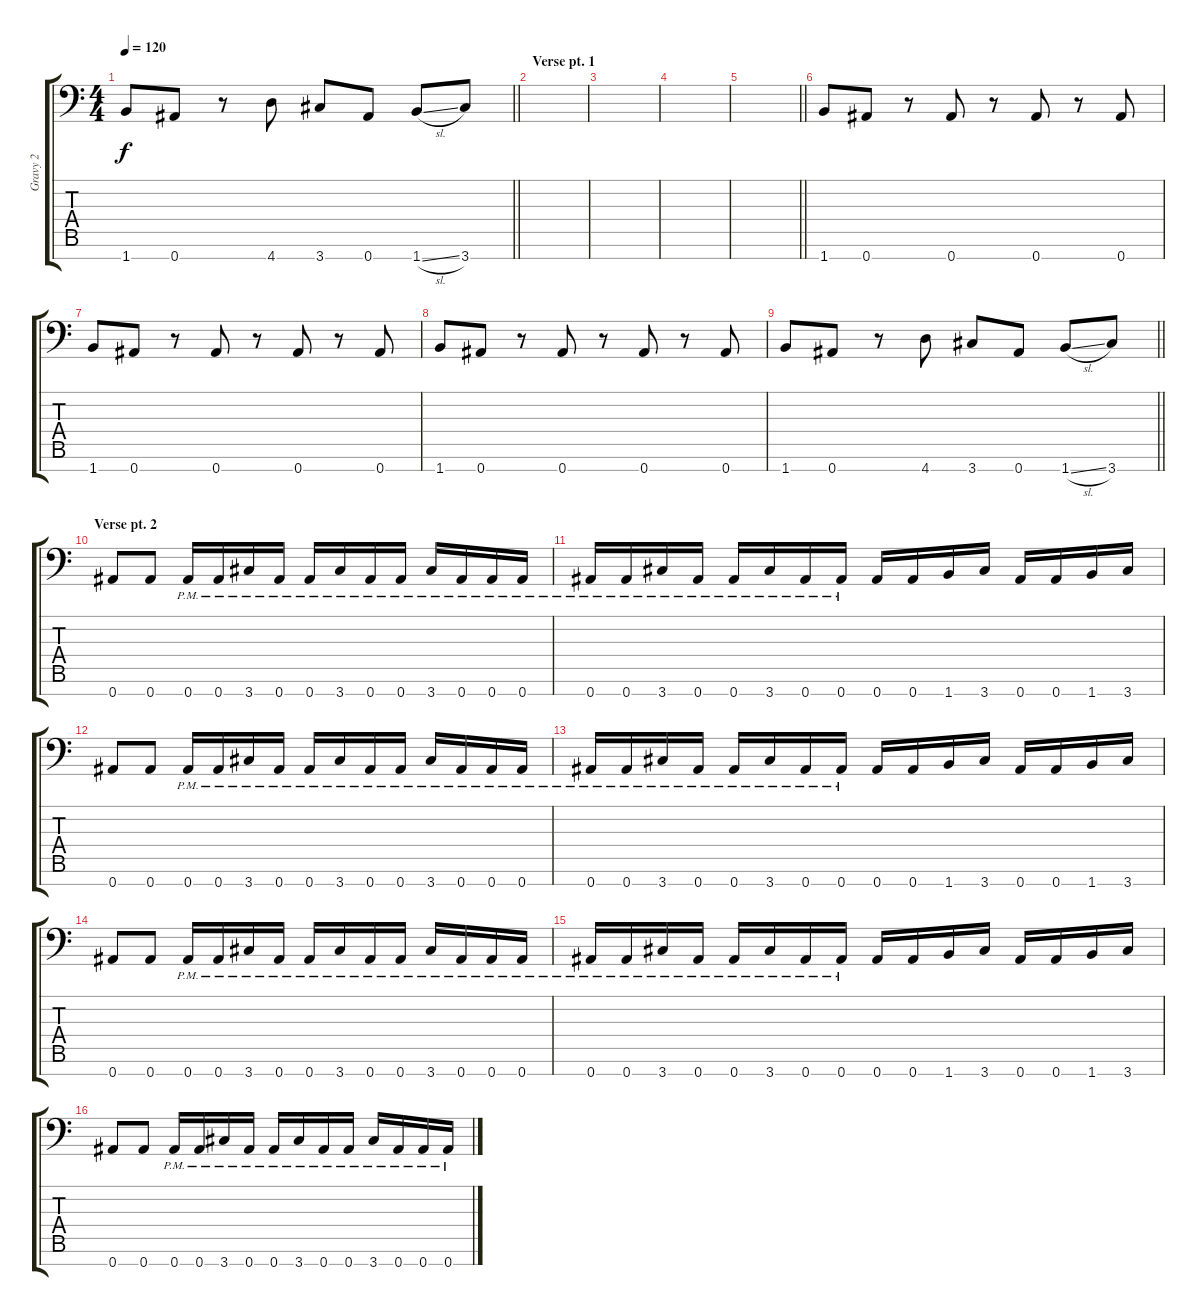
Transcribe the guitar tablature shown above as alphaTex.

\track ("Gravy 2" "Gravy 2") {instrument distortionguitar}
\staff {score tabs}
\tuning (Eb4 Bb3 Gb3 Db3 Ab2 Eb2 Bb1) {hide}
\ts (4 4)
\tempo 120
\clef f4
\barLineRight lightlight
\ks c
1.7.8{dy f} 0.7.8 r.8 4.7.8 3.7.8 0.7.8 1.7{sl}.8 3.7.8 |
\section ("" "Verse pt. 1")
|
|
|
\barLineRight lightlight
|
1.7.8 0.7.8 r.8 0.7.8 r.8 0.7.8 r.8 0.7.8 |
1.7.8 0.7.8 r.8 0.7.8 r.8 0.7.8 r.8 0.7.8 |
1.7.8 0.7.8 r.8 0.7.8 r.8 0.7.8 r.8 0.7.8 |
\barLineRight lightlight
1.7.8 0.7.8 r.8 4.7.8 3.7.8 0.7.8 1.7{sl}.8 3.7.8 |
\section ("" "Verse pt. 2")
0.7.8 0.7.8 0.7{pm}.16 0.7{pm}.16 3.7{pm}.16 0.7{pm}.16 0.7{pm}.16 3.7{pm}.16 0.7{pm}.16 0.7{pm}.16 3.7{pm}.16 0.7{pm}.16 0.7{pm}.16 0.7{pm}.16 |
0.7{pm}.16 0.7{pm}.16 3.7{pm}.16 0.7{pm}.16 0.7{pm}.16 3.7{pm}.16 0.7{pm}.16 0.7{pm}.16 0.7.16 0.7.16 1.7.16 3.7.16 0.7.16 0.7.16 1.7.16 3.7.16 |
0.7.8 0.7.8 0.7{pm}.16 0.7{pm}.16 3.7{pm}.16 0.7{pm}.16 0.7{pm}.16 3.7{pm}.16 0.7{pm}.16 0.7{pm}.16 3.7{pm}.16 0.7{pm}.16 0.7{pm}.16 0.7{pm}.16 |
0.7{pm}.16 0.7{pm}.16 3.7{pm}.16 0.7{pm}.16 0.7{pm}.16 3.7{pm}.16 0.7{pm}.16 0.7{pm}.16 0.7.16 0.7.16 1.7.16 3.7.16 0.7.16 0.7.16 1.7.16 3.7.16 |
0.7.8 0.7.8 0.7{pm}.16 0.7{pm}.16 3.7{pm}.16 0.7{pm}.16 0.7{pm}.16 3.7{pm}.16 0.7{pm}.16 0.7{pm}.16 3.7{pm}.16 0.7{pm}.16 0.7{pm}.16 0.7{pm}.16 |
0.7{pm}.16 0.7{pm}.16 3.7{pm}.16 0.7{pm}.16 0.7{pm}.16 3.7{pm}.16 0.7{pm}.16 0.7{pm}.16 0.7.16 0.7.16 1.7.16 3.7.16 0.7.16 0.7.16 1.7.16 3.7.16 |
0.7.8 0.7.8 0.7{pm}.16 0.7{pm}.16 3.7{pm}.16 0.7{pm}.16 0.7{pm}.16 3.7{pm}.16 0.7{pm}.16 0.7{pm}.16 3.7{pm}.16 0.7{pm}.16 0.7{pm}.16 0.7{pm}.16
